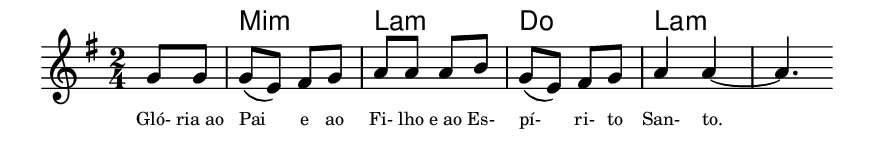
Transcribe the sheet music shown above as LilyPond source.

\version "2.20.0"
#(set! paper-alist (cons '("linha" . (cons (* 148 mm) (* 25 mm))) paper-alist))

\paper {
  #(set-paper-size "linha")
  ragged-right = ##f
}

\language "portugues"


harmonia = \chordmode {
    \partial 4
%harmonia
  r4 mi2:m la:m do la:m la4.:m
%/harmonia
}
melodia = \fixed do' {
    \key mi \minor
    \time 2/4
    \partial 4
%recitação
  sol8 sol
  sol( mi) fas sol
  la la la si
  sol( mi) fas sol
  la4 la~
  la4.
  \bar ""
%/recitação
}
letra = \lyricmode {
    \teeny
    Gló- ria_ao Pai e ao Fi- lho e_ao Es- pí- ri- to San- to.
    %\tweak self-alignment-X #-1 \markup{\bold{dei}-me por pie-}
    %\tweak self-alignment-X #-1 \markup{\bold{da}de e escu-}
    %\tweak self-alignment-X #-1 \markup{\bold{tai} minha ora-}
    %\tweak self-alignment-X #-1 \markup{\bold{ção!}}
}

\book {
  \paper {
      indent = 0\mm
      scoreTitleMarkup = \markup {
          \with-color #red
          \fromproperty #'header:piece
      }
  }
  \header {
    %piece = "V."
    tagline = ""
  }
  \score {
    <<
      \new ChordNames {
        \set chordChanges = ##t
		\set noChordSymbol = ""
        \harmonia
      }
      \new Voice = "canto" { \melodia }
      \new Lyrics \lyricsto "canto" \letra
    >>
  }
}
